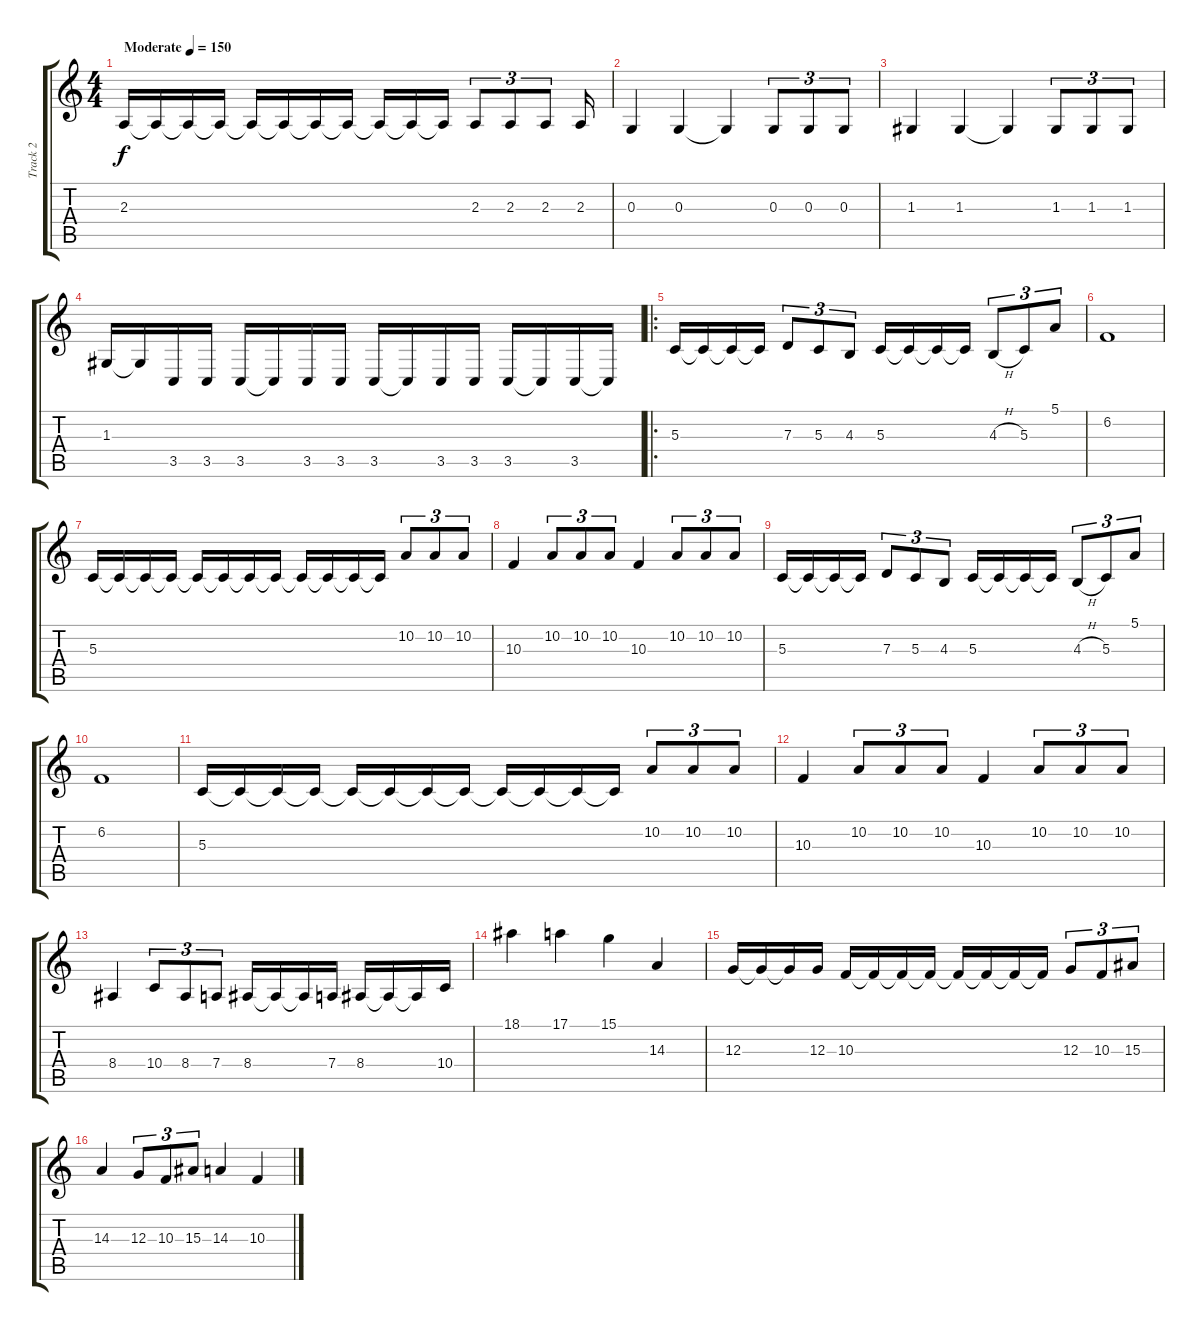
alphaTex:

\track ("Track 2" "Track 2") {instrument lead5charang}
\staff {score tabs}
\tuning (E4 B3 G3 D3 A2 E2) {hide}
\ts (4 4)
\tempo (150 "Moderate")
\clef g2
\ks c
2.3.16{dy f instrument lead5charang} 2.3{t}.16 2.3{t}.16 2.3{t}.16 2.3{t}.16 2.3{t}.16 2.3{t}.16 2.3{t}.16 2.3{t}.16 2.3{t}.16 2.3{t}.16 2.3.8{tu (3 2)} 2.3.8{tu (3 2)} 2.3.8{tu (3 2)} 2.3.16 |
0.3.4 0.3.4 0.3{t}.4 0.3.8{tu (3 2)} 0.3.8{tu (3 2)} 0.3.8{tu (3 2)} |
1.3.4 1.3.4 1.3{t}.4 1.3.8{tu (3 2)} 1.3.8{tu (3 2)} 1.3.8{tu (3 2)} |
1.3.16 1.3{t}.16 3.5.16 3.5.16 3.5.16 3.5{t}.16 3.5.16 3.5.16 3.5.16 3.5{t}.16 3.5.16 3.5.16 3.5.16 3.5{t}.16 3.5.16 3.5{t}.16 |
\ro
5.3.16 5.3{t}.16 5.3{t}.16 5.3{t}.16 7.3.8{tu (3 2)} 5.3.8{tu (3 2)} 4.3.8{tu (3 2)} 5.3.16 5.3{t}.16 5.3{t}.16 5.3{t}.16 4.3{h}.8{tu (3 2)} 5.3.8{tu (3 2)} 5.1.8{tu (3 2)} |
6.2.1 |
5.3.16 5.3{t}.16 5.3{t}.16 5.3{t}.16 5.3{t}.16 5.3{t}.16 5.3{t}.16 5.3{t}.16 5.3{t}.16 5.3{t}.16 5.3{t}.16 5.3{t}.16 10.2.8{tu (3 2)} 10.2.8{tu (3 2)} 10.2.8{tu (3 2)} |
10.3.4 10.2.8{tu (3 2)} 10.2.8{tu (3 2)} 10.2.8{tu (3 2)} 10.3.4 10.2.8{tu (3 2)} 10.2.8{tu (3 2)} 10.2.8{tu (3 2)} |
5.3.16 5.3{t}.16 5.3{t}.16 5.3{t}.16 7.3.8{tu (3 2)} 5.3.8{tu (3 2)} 4.3.8{tu (3 2)} 5.3.16 5.3{t}.16 5.3{t}.16 5.3{t}.16 4.3{h}.8{tu (3 2)} 5.3.8{tu (3 2)} 5.1.8{tu (3 2)} |
6.2.1 |
5.3.16 5.3{t}.16 5.3{t}.16 5.3{t}.16 5.3{t}.16 5.3{t}.16 5.3{t}.16 5.3{t}.16 5.3{t}.16 5.3{t}.16 5.3{t}.16 5.3{t}.16 10.2.8{tu (3 2)} 10.2.8{tu (3 2)} 10.2.8{tu (3 2)} |
10.3.4 10.2.8{tu (3 2)} 10.2.8{tu (3 2)} 10.2.8{tu (3 2)} 10.3.4 10.2.8{tu (3 2)} 10.2.8{tu (3 2)} 10.2.8{tu (3 2)} |
8.4.4 10.4.8{tu (3 2)} 8.4.8{tu (3 2)} 7.4.8{tu (3 2)} 8.4.16 8.4{t}.16 8.4{t}.16 7.4.16 8.4.16 8.4{t}.16 8.4{t}.16 10.4.16 |
18.1.4 17.1.4 15.1.4 14.3.4 |
12.3.16 12.3{t}.16 12.3{t}.16 12.3.16 10.3.16 10.3{t}.16 10.3{t}.16 10.3{t}.16 10.3{t}.16 10.3{t}.16 10.3{t}.16 10.3{t}.16 12.3.8{tu (3 2)} 10.3.8{tu (3 2)} 15.3.8{tu (3 2)} |
14.3.4 12.3.8{tu (3 2)} 10.3.8{tu (3 2)} 15.3.8{tu (3 2)} 14.3.4 10.3.4
